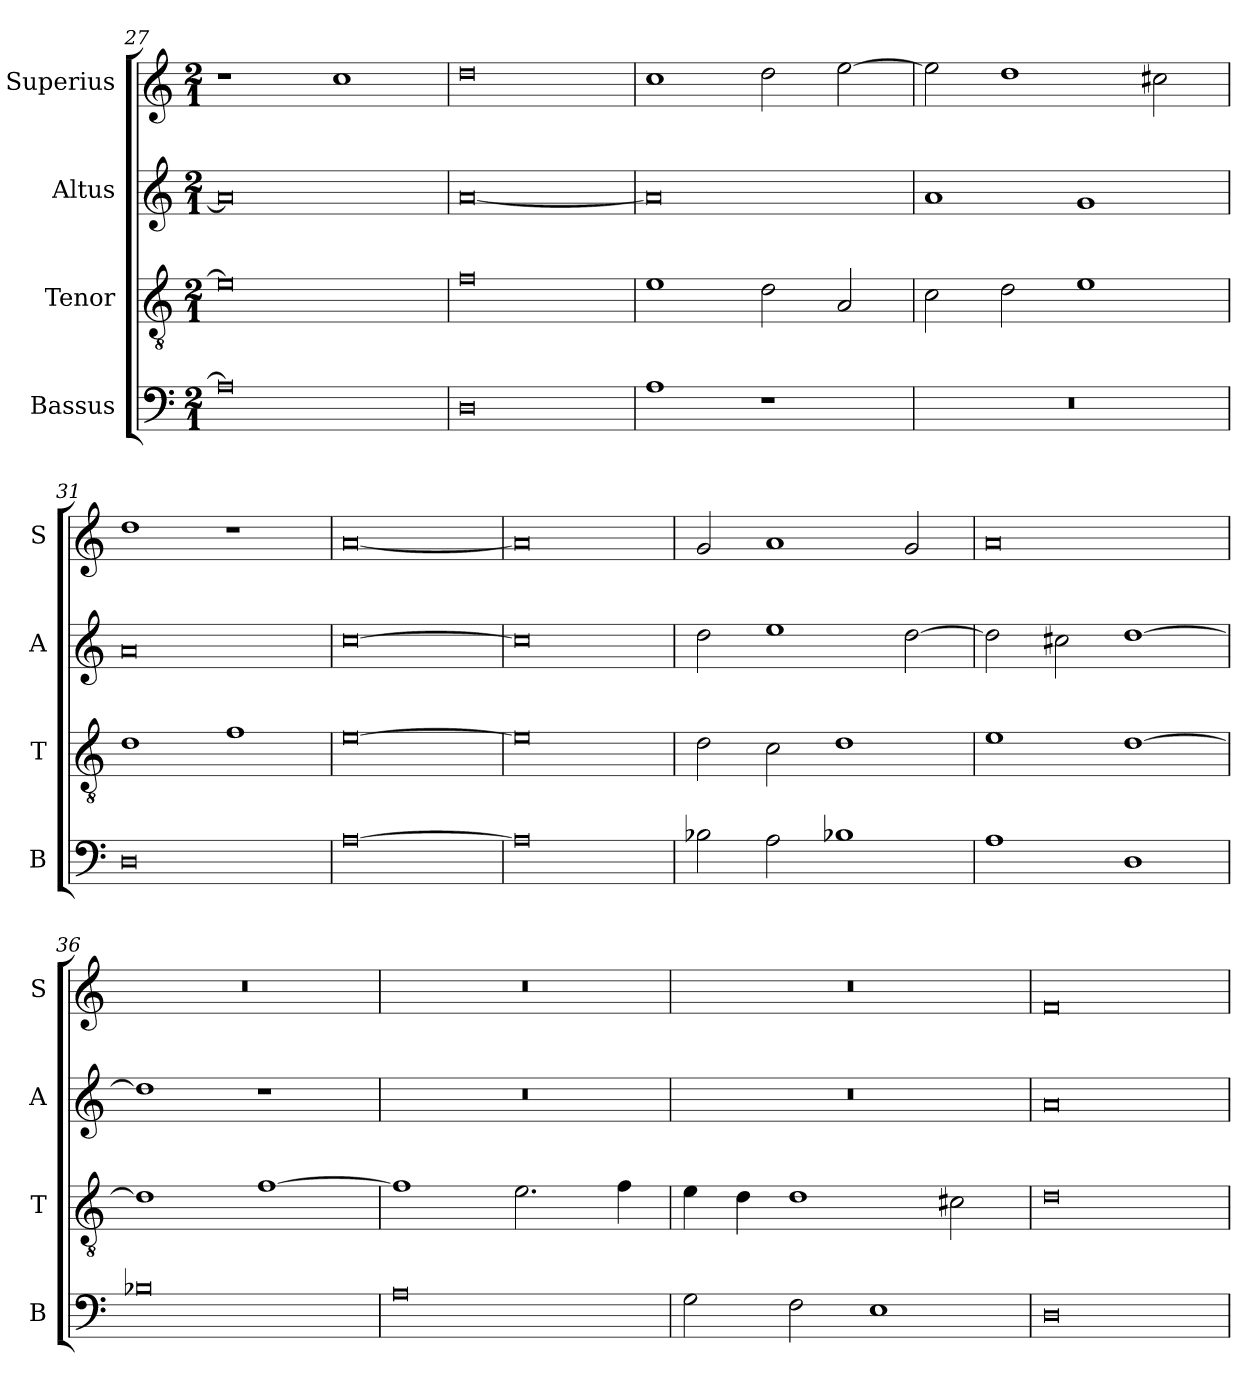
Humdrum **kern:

**kern	**kern	**kern	**kern
*part4	*part3	*part2	*part1
*staff4	*staff3	*staff2	*staff1
*I"Bassus	*I"Tenor	*I"Altus	*I"Superius
*I'B	*I'T	*I'A	*I'S
*clefF4	*clefGv2	*clefG2	*clefG2
*k[]	*k[]	*k[]	*k[]
*C:	*C:	*C:	*C:
*M2/1	*M2/1	*M2/1	*M2/1
=27	=27	=27	=27
0A]	0e]	0a]	1r
.	.	.	1cc
=28	=28	=28	=28
0D	0f	[0a	0dd
=29	=29	=29	=29
1A	1e	0a]	1cc
1r	2d	.	2dd
.	2A	.	[2ee
=30	=30	=30	=30
0r	2c	1a	2ee]
.	2d	.	1dd
.	1e	1g	.
.	.	.	2cc#X
=31	=31	=31	=31
0D	1d	0a	1dd
.	1f	.	1r
=32	=32	=32	=32
[0A	[0e	[0cc	[0a
=33	=33	=33	=33
0A]	0e]	0cc]	0a]
=34	=34	=34	=34
2B-X	2d	2dd	2g
2A	2c	1ee	1a
1B-X	1d	.	.
.	.	[2dd	2g
=35	=35	=35	=35
1A	1e	2dd]	0a
.	.	2cc#X	.
1D	[1d	[1dd	.
=36	=36	=36	=36
0B-X	1d]	1dd]	0r
.	[1f	1r	.
=37	=37	=37	=37
0A	1f]	0r	0r
.	2.e	.	.
.	4f	.	.
=38	=38	=38	=38
2G	4e	0r	0r
.	4d	.	.
2F	1d	.	.
1E	.	.	.
.	2c#X	.	.
=39	=39	=39	=39
0D	0d	0a	0f
=	=	=	=
*-	*-	*-	*-
